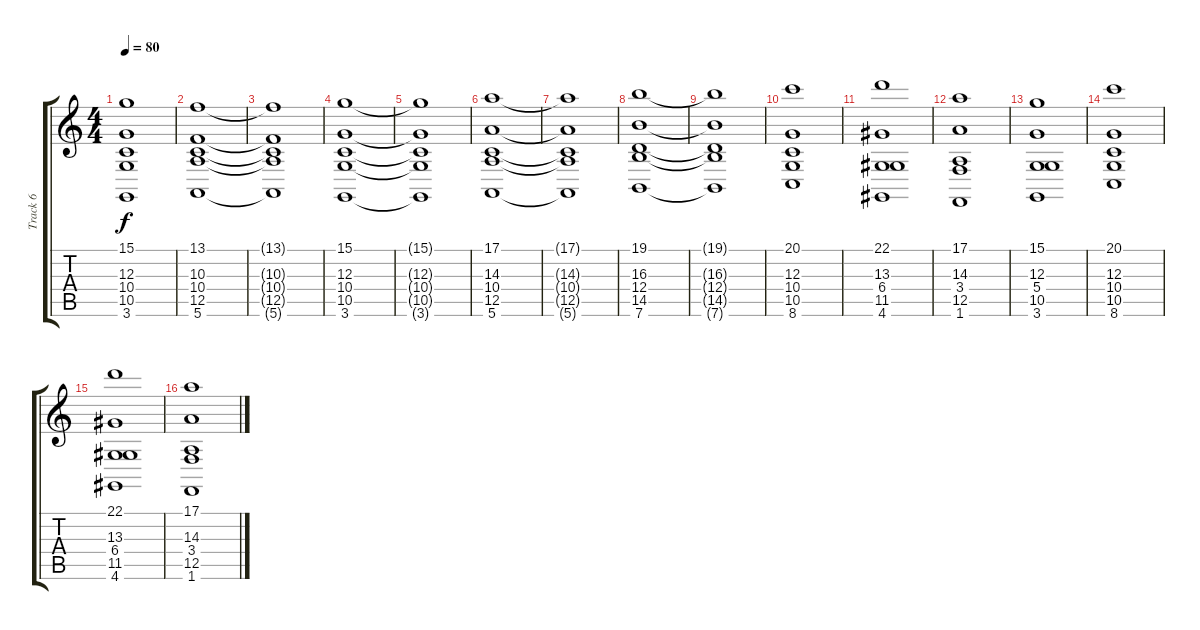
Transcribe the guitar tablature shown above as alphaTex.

\track ("Track 6" "Track 6") {instrument stringensemble2}
\staff {score tabs}
\tuning (E4 B3 G3 D3 A2 E2) {hide}
\ts (4 4)
\tempo 80
\clef g2
\ks c
(15.1{t} 12.3{t} 10.4{t} 10.5{t} 3.6{t}).1{dy f} |
(13.1 10.3 10.4 12.5 5.6).1 |
(13.1{t} 10.3{t} 10.4{t} 12.5{t} 5.6{t}).1 |
(15.1 12.3 10.4 10.5 3.6).1 |
(15.1{t} 12.3{t} 10.4{t} 10.5{t} 3.6{t}).1 |
(17.1 14.3 10.4 12.5 5.6).1 |
(17.1{t} 14.3{t} 10.4{t} 12.5{t} 5.6{t}).1 |
(19.1 16.3 12.4 14.5 7.6).1 |
(19.1{t} 16.3{t} 12.4{t} 14.5{t} 7.6{t}).1 |
(20.1 12.3 10.4 10.5 8.6).1 |
(22.1 13.3 6.4 11.5 4.6).1 |
(17.1 14.3 3.4 12.5 1.6).1 |
(15.1 12.3 5.4 10.5 3.6).1 |
(20.1 12.3 10.4 10.5 8.6).1 |
(22.1 13.3 6.4 11.5 4.6).1 |
(17.1 14.3 3.4 12.5 1.6).1
